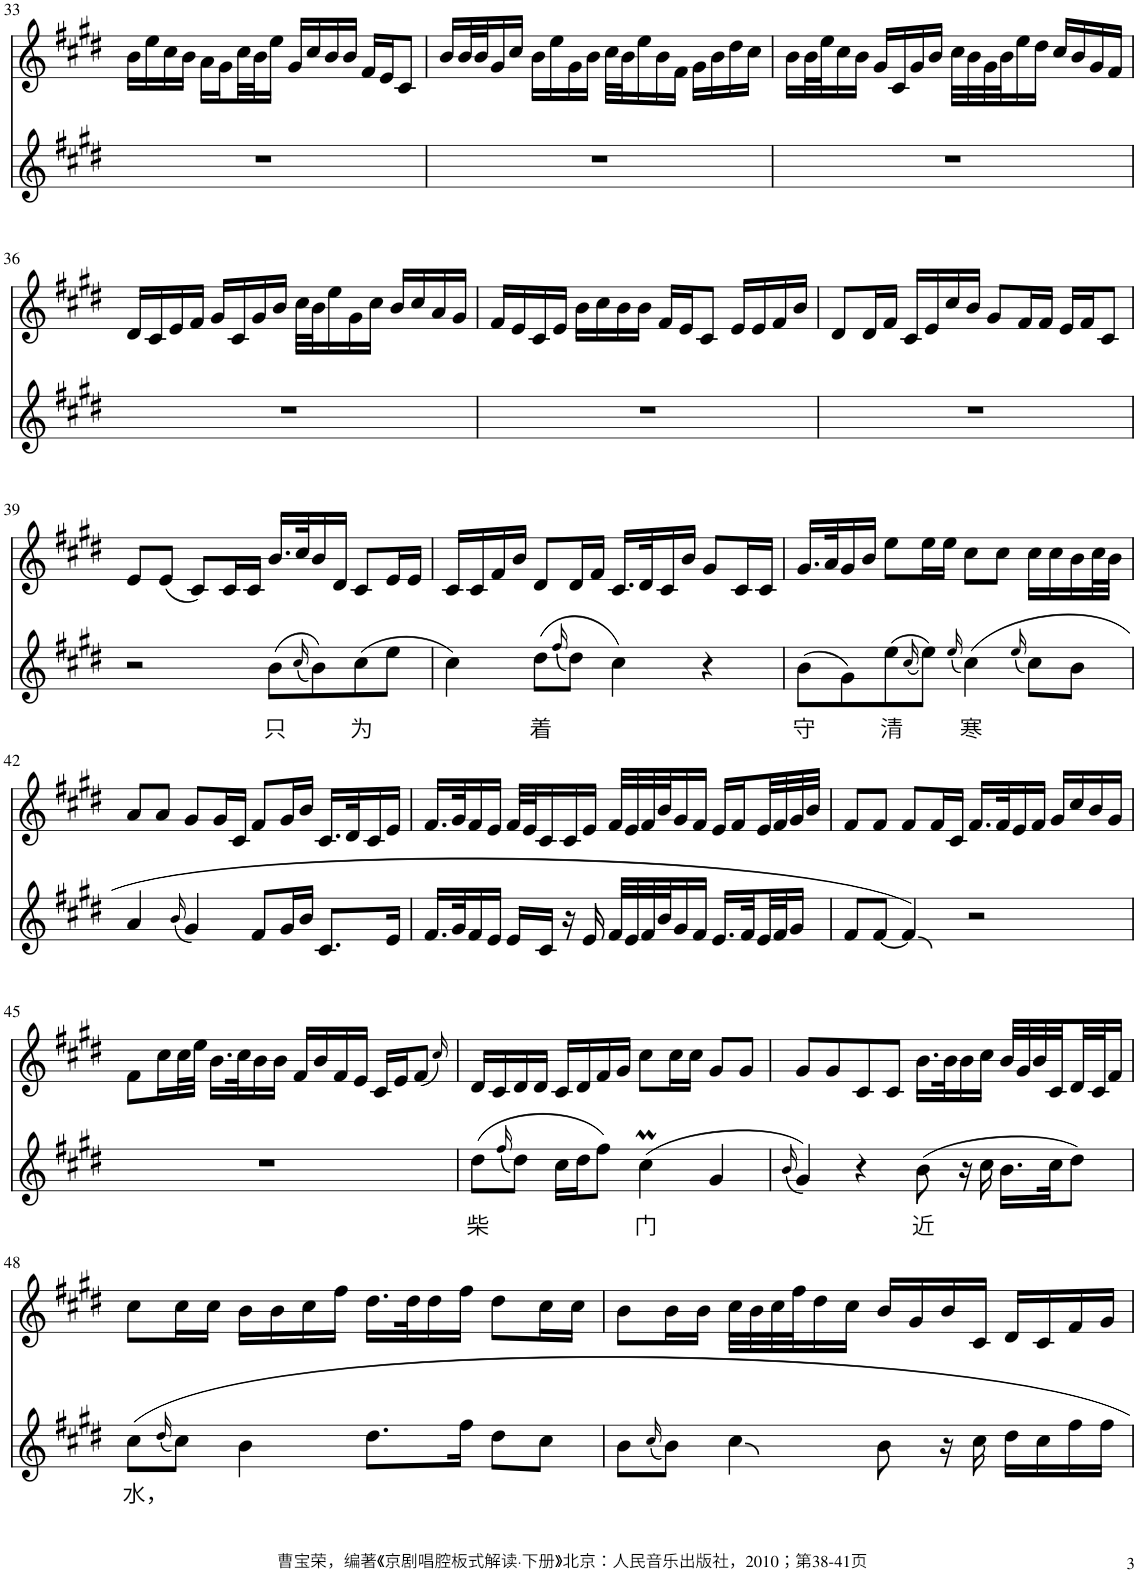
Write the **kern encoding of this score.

**kern	**text	**kern
*part2	*part2	*part1
*staff2	*staff2	*staff1
*I"Piano	*	*I"Piano
*I'Pno	*	*I'Pno
!!LO:PB:g=z
*clefG2	*	*clefG2
*k[f#c#g#d#]	*	*k[f#c#g#d#]
*M4/4	*	*M4/4
=33	=33	=33
1r	.	16b\LL
.	.	16ee\
.	.	16cc#\
.	.	16b\JJ
.	.	16a\LL
.	.	16g#\
.	.	32cc#\L
.	.	32b\J
.	.	16ee\JJ
.	.	16g#/LL
.	.	16cc#/
.	.	16b/
.	.	16b/JJ
.	.	16f#/LL
.	.	16e/J
.	.	8c#/J
=34	=34	=34
1r	.	16b/LL
.	.	32b/L
.	.	32b/J
.	.	16g#/
.	.	16cc#/JJ
.	.	16b\LL
.	.	16ee\
.	.	16g#\
.	.	16b\JJ
.	.	32cc#\LLL
.	.	32b\J
.	.	16ee\
.	.	16b\
.	.	16f#\JJ
.	.	16g#\LL
.	.	16b\
.	.	16dd#\
.	.	16cc#\JJ
=35	=35	=35
1r	.	16b\LL
.	.	32b\L
.	.	32ee\J
.	.	16cc#\
.	.	16b\JJ
.	.	16g#/LL
.	.	16c#/
.	.	16g#/
.	.	16b/JJ
.	.	32cc#\LLL
.	.	32b\
.	.	32g#\
.	.	32b\J
.	.	16ee\
.	.	16dd#\JJ
.	.	16cc#/LL
.	.	16b/
.	.	16g#/
.	.	16f#/JJ
!!LO:LB:g=z
=36	=36	=36
1r	.	16d#/LL
.	.	16c#/
.	.	16e/
.	.	16f#/JJ
.	.	16g#/LL
.	.	16c#/
.	.	16g#/
.	.	16b/JJ
.	.	32cc#\LLL
.	.	32b\J
.	.	16ee\
.	.	16g#\
.	.	16cc#\JJ
.	.	16b/LL
.	.	16cc#/
.	.	16a/
.	.	16g#/JJ
=37	=37	=37
1r	.	16f#/LL
.	.	16e/
.	.	16c#/
.	.	16e/JJ
.	.	16b\LL
.	.	16cc#\
.	.	16b\
.	.	16b\JJ
.	.	16f#/LL
.	.	16e/J
.	.	8c#/J
.	.	16e/LL
.	.	16e/
.	.	16f#/
.	.	16b/JJ
=38	=38	=38
1r	.	8d#/L
.	.	16d#/L
.	.	16f#/JJ
.	.	16c#/LL
.	.	16e/
.	.	16cc#/
.	.	16b/JJ
.	.	8g#/L
.	.	16f#/L
.	.	16f#/JJ
.	.	16e/LL
.	.	16f#/J
.	.	8c#/J
!!LO:LB:g=z
=39	=39	=39
2r	.	8e/L
.	.	(8e/J
.	.	8c#/L)
.	.	16c#/L
.	.	16c#/JJ
!	!LO:LY:b	!
(8b\L	只	16.b/LL
.	.	32cc#/K
(16qcc#/	.	.
8b\))	.	16b/
.	.	16d#/JJ
!	!LO:LY:b	!
(8cc#\	为	8c#/L
8ee\J	.	16e/L
.	.	16e/JJ
=40	=40	=40
4cc#\)	.	16c#/LL
.	.	16c#/
.	.	16f#/
.	.	16b/JJ
!	!LO:LY:b	!
(8dd#\L	着	8d#/L
(16qff#/	.	.
8dd#\J)	.	16d#/L
.	.	16f#/JJ
4cc#\)	.	16.c#/LL
.	.	32d#/K
.	.	16c#/
.	.	16b/JJ
4r	.	8g#/L
.	.	16c#/L
.	.	16c#/JJ
=41	=41	=41
!	!LO:LY:b	!
(8b\L	守	16.g#/LL
.	.	32a/K
8g#\)	.	16g#/
.	.	16b/JJ
!	!LO:LY:b	!
(8ee\	清	8ee\L
(16qcc#/	.	.
8ee\J))	.	16ee\L
.	.	16ee\JJ
(16qee/	.	.
!	!LO:LY:b	!
(4cc#\)	寒	8cc#\L
.	.	8cc#\J
(16qee/	.	.
8cc#\L)	.	16cc#\LL
.	.	16cc#\
8b\J	.	16b\
.	.	32cc#\L
.	.	32b\JJJ
!!LO:LB:g=z
=42	=42	=42
4a/	.	8a/L
.	.	8a/J
(16qb/	.	.
4g#/)	.	8g#/L
.	.	16g#/L
.	.	16c#/JJ
8f#/L	.	8f#/L
16g#/L	.	16g#/L
16b/JJ	.	16b/JJ
8.c#/L	.	16.c#/LL
.	.	32d#/K
.	.	16c#/
16e/Jk	.	16e/JJ
=43	=43	=43
16.f#/LL	.	16.f#/LL
32g#/K	.	32g#/K
16f#/	.	16f#/
16e/JJ	.	16e/JJ
16e/LL	.	32f#/LLL
.	.	32e/J
16c#/JJ	.	16c#/
16r	.	16c#/
16e/	.	16e/JJ
32f#/LLL	.	32f#/LLL
32e/	.	32e/
32f#/	.	32f#/
32b/J	.	32b/J
16g#/	.	16g#/
16f#/JJ	.	16f#/JJ
16.e/LL	.	16e/LL
.	.	16f#/
32f#/L	.	.
32e/	.	32e/L
32f#/J	.	32f#/
16g#/JJ	.	32g#/
.	.	32b/JJJ
=44	=44	=44
8f#/L	.	8f#/L
[8f#/J	.	8f#/J
4f#/])	.	8f#/L
.	.	16f#/L
.	.	16c#/JJ
2r	.	16.f#/LL
.	.	32f#/K
.	.	16e/
.	.	16f#/JJ
.	.	16g#/LL
.	.	16cc#/
.	.	16b/
.	.	16g#/JJ
!!LO:LB:g=z
=45	=45	=45
1r	.	8f#\L
.	.	16cc#\L
.	.	32cc#\L
.	.	32ee\JJJ
.	.	16.b\LL
.	.	32cc#\K
.	.	16b\
.	.	16b\JJ
.	.	16f#/LL
.	.	16b/
.	.	16f#/
.	.	16e/JJ
.	.	16c#/LL
.	.	16e/J
.	.	(8f#/J
.	.	16qcc#/)
=46	=46	=46
!	!LO:LY:b	!
(8dd#\L	柴	16d#/LL
.	.	16c#/
(16qff#/	.	.
8dd#\J)	.	16d#/
.	.	16d#/JJ
16cc#\LL	.	16c#/LL
16dd#\J	.	16d#/
8ff#\J)	.	16f#/
.	.	16g#/JJ
!	!LO:LY:b	!
(4cc#M\	门	8cc#\L
.	.	16cc#\L
.	.	16cc#\JJ
4g#/	.	8g#/L
.	.	8g#/J
=47	=47	=47
(16qb/	.	.
4g#/))	.	8g#/L
.	.	8g#/
4r	.	8c#/
.	.	8c#/J
!	!LO:LY:b	!
(8b\	近	16.b\LL
.	.	32b\K
16r	.	16b\
16cc#\	.	16cc#\JJ
16.b\LL	.	32b/LLL
.	.	32g#/
.	.	32b/
32cc#\JK	.	32c#/
8dd#\J)	.	32d#/
.	.	32c#/J
.	.	16f#/JJ
!!LO:LB:g=z
=48	=48	=48
!	!LO:LY:b	!
8cc#\L	水，	8cc#\L
(16qdd#/	.	.
8cc#\J)	.	16cc#\L
.	.	16cc#\JJ
4b\	.	16b\LL
.	.	16b\
.	.	16cc#\
.	.	16ff#\JJ
8.dd#\L	.	16.dd#\LL
.	.	32dd#\K
.	.	16dd#\
16ff#\Jk	.	16ff#\JJ
8dd#\L	.	8dd#\L
8cc#\J	.	16cc#\L
.	.	16cc#\JJ
=49	=49	=49
8b\L	.	8b\L
(16qcc#/	.	.
8b\J)	.	16b\L
.	.	16b\JJ
4cc#\	.	32cc#\LLL
.	.	32b\
.	.	32cc#\
.	.	32ff#\J
.	.	16dd#\
.	.	16cc#\JJ
8b\	.	16b/LL
.	.	16g#/
16r	.	16b/
16cc#\	.	16c#/JJ
16dd#\LL	.	16d#/LL
16cc#\	.	16c#/
16ff#\	.	16f#/
16ff#\JJ	.	16g#/JJ
=	=	=
*-	*-	*-
